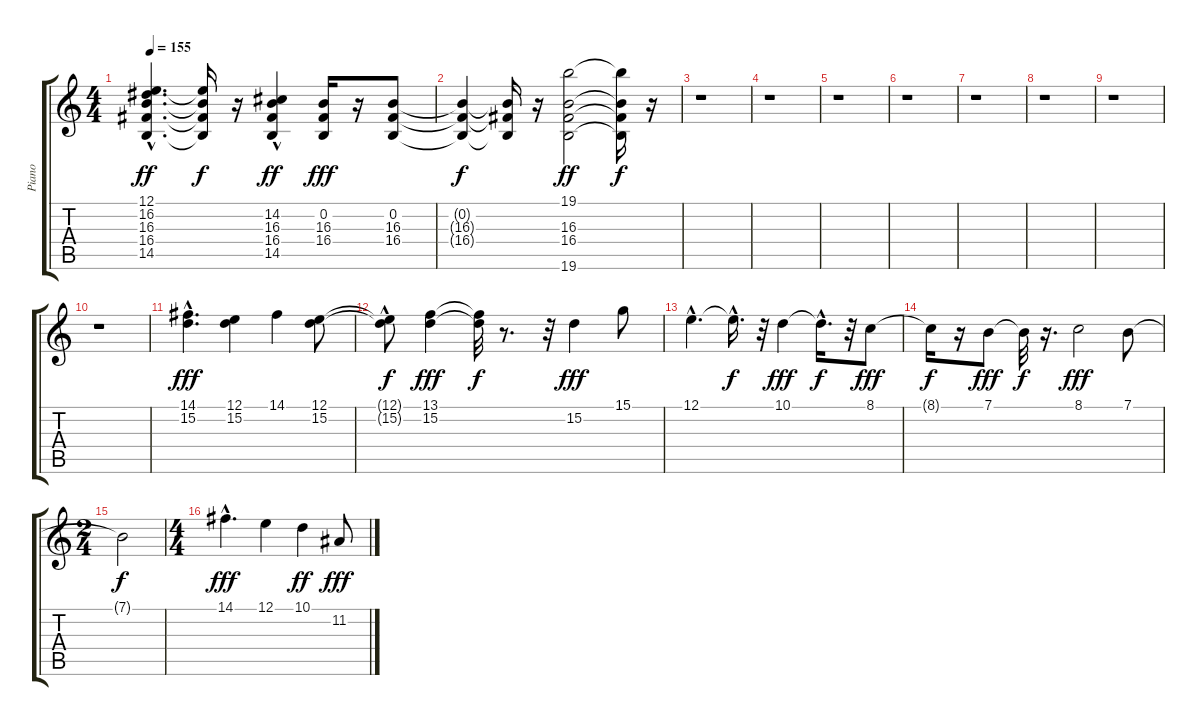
\track ("Piano               " "Piano     ") {instrument rockorgan}
\staff {score tabs}
\tuning (E4 B3 G3 D3 A2 E2) {hide}
\ts (4 4)
\tempo 155
\clef g2
\ks c
(12.1{hac} 16.2 16.3{hac} 16.4{hac} 14.5{hac}).4{d dy ff} (12.1{t} 16.3{t} 16.4{t} 14.5{t}).16{dy f} r.16 (14.2 16.3{hac} 16.4{hac} 14.5{hac}).4{dy ff} (0.2 16.3 16.4).16{dy fff} r.16 (0.2 16.3 16.4).8 |
(0.2{t} 16.3{t} 16.4{t}).4{dy f} (0.2{t} 16.3{t} 16.4{t}).16 r.16 (19.1 16.3 16.4 19.6).2{dy ff} (19.1{t} 16.3{t} 16.4{t} 19.6{t}).16{dy f} r.16 |
r.1 |
r.1 |
r.1 |
r.1 |
r.1 |
r.1 |
r.1 |
r.1 |
(14.1{hac} 15.2{hac}).4{d dy fff volume 14 instrument stringensemble1} (12.1 15.2).4 14.1.4 (12.1 15.2).8 |
(12.1{t} 15.2{hac t}).8{dy f} (13.1 15.2).4{dy fff} (13.1{t} 15.2{t}).32{dy f} r.8{d} r.32 15.2.4{dy fff} 15.1.8 |
12.1{hac}.4{d} 12.1{hac t}.16{d dy f} r.32 10.1.4{dy fff} 10.1{hac t}.16{d dy f} r.32 8.1.8{dy fff} |
8.1{t}.16{dy f} r.16 7.1.8{dy fff} 7.1{t}.32{dy f} r.16{d} 8.1.2{dy fff} 7.1.8 |
\ts (2 4)
7.1{t}.2{dy f} |
\ts (4 4)
14.1{hac}.4{d dy fff} 12.1.4 10.1.4{dy ff} 11.2.8{dy fff}
